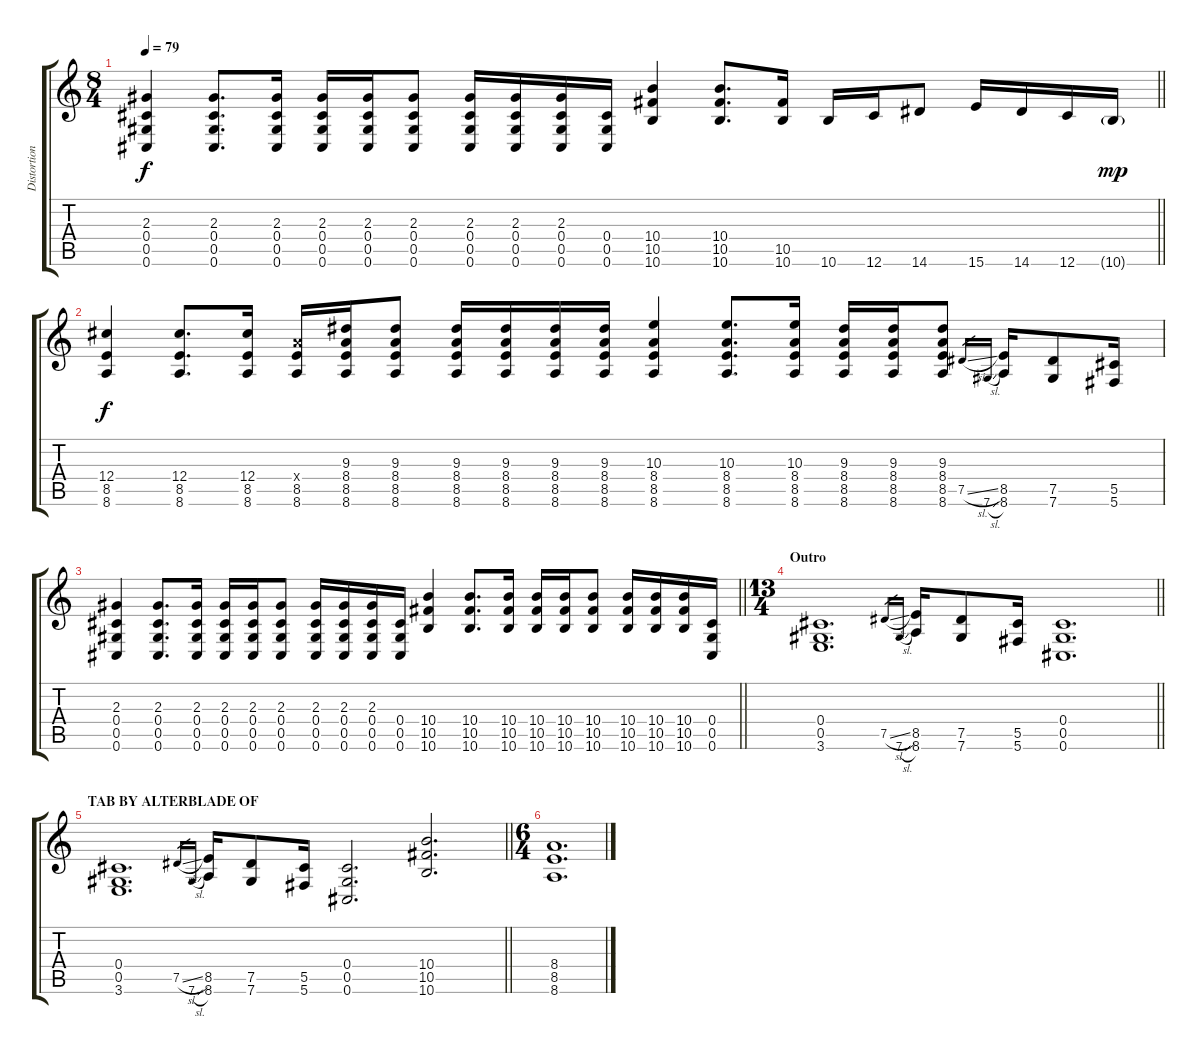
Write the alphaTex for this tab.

\track ("Distortion" "Distortion") {instrument distortionguitar}
\staff {score tabs}
\tuning (Eb4 Bb3 Gb3 Db3 Ab2 Db2) {hide}
\ts (8 4)
\tempo 79
\clef g2
\barLineRight lightlight
\ks c
(2.3 0.4 0.5 0.6).4{dy f} (2.3 0.4 0.5 0.6).8{d} (2.3 0.4 0.5 0.6).16 (2.3 0.4 0.5 0.6).16 (2.3 0.4 0.5 0.6).16 (2.3 0.4 0.5 0.6).8 (2.3 0.4 0.5 0.6).16 (2.3 0.4 0.5 0.6).16 (2.3 0.4 0.5 0.6).16 (0.4 0.5 0.6).16 (10.4 10.5 10.6).4 (10.4 10.5 10.6).8{d} (10.5 10.6).16 10.6.16 12.6.16 14.6.8 15.6.16 14.6.16 12.6.16 10.6{g}.16{dy mp} |
(12.4 8.5 8.6).4{dy f} (12.4 8.5 8.6).8{d} (12.4 8.5 8.6).16 (8.4{x} 8.5 8.6).16 (9.3 8.4 8.5 8.6).16 (9.3 8.4 8.5 8.6).8 (9.3 8.4 8.5 8.6).16 (9.3 8.4 8.5 8.6).16 (9.3 8.4 8.5 8.6).16 (9.3 8.4 8.5 8.6).16 (10.3 8.4 8.5 8.6).4 (10.3 8.4 8.5 8.6).8{d} (10.3 8.4 8.5 8.6).16 (9.3 8.4 8.5 8.6).16 (9.3 8.4 8.5 8.6).16 (9.3 8.4 8.5 8.6).8 7.5{sl}.16{gr} 7.6{sl}.16{gr} (8.5 8.6).16 (7.5 7.6).8 (5.5 5.6).16 |
\barLineRight lightlight
(2.3 0.4 0.5 0.6).4 (2.3 0.4 0.5 0.6).8{d} (2.3 0.4 0.5 0.6).16 (2.3 0.4 0.5 0.6).16 (2.3 0.4 0.5 0.6).16 (2.3 0.4 0.5 0.6).8 (2.3 0.4 0.5 0.6).16 (2.3 0.4 0.5 0.6).16 (2.3 0.4 0.5 0.6).16 (0.4 0.5 0.6).16 (10.4 10.5 10.6).4 (10.4 10.5 10.6).8{d} (10.4 10.5 10.6).16 (10.4 10.5 10.6).16 (10.4 10.5 10.6).16 (10.4 10.5 10.6).8 (10.4 10.5 10.6).16 (10.4 10.5 10.6).16 (10.4 10.5 10.6).16 (0.4 0.5 0.6).16 |
\ts (13 4)
\section ("" "Outro")
\barLineRight lightlight
(0.4 0.5 3.6).1{d} 7.5{sl}.16{gr} 7.6{sl}.16{gr} (8.5 8.6).16 (7.5 7.6).8 (5.5 5.6).16 (0.4 0.5 0.6).1{d} |
\section ("" "TAB BY ALTERBLADE OF")
\barLineRight lightlight
(0.4 0.5 3.6).1{d} 7.5{sl}.16{gr} 7.6{sl}.16{gr} (8.5 8.6).16 (7.5 7.6).8 (5.5 5.6).16 (0.4 0.5 0.6).2{d} (10.4 10.5 10.6).2{d} |
\ts (6 4)
\section ("" "")
(8.4 8.5 8.6).1{d}
